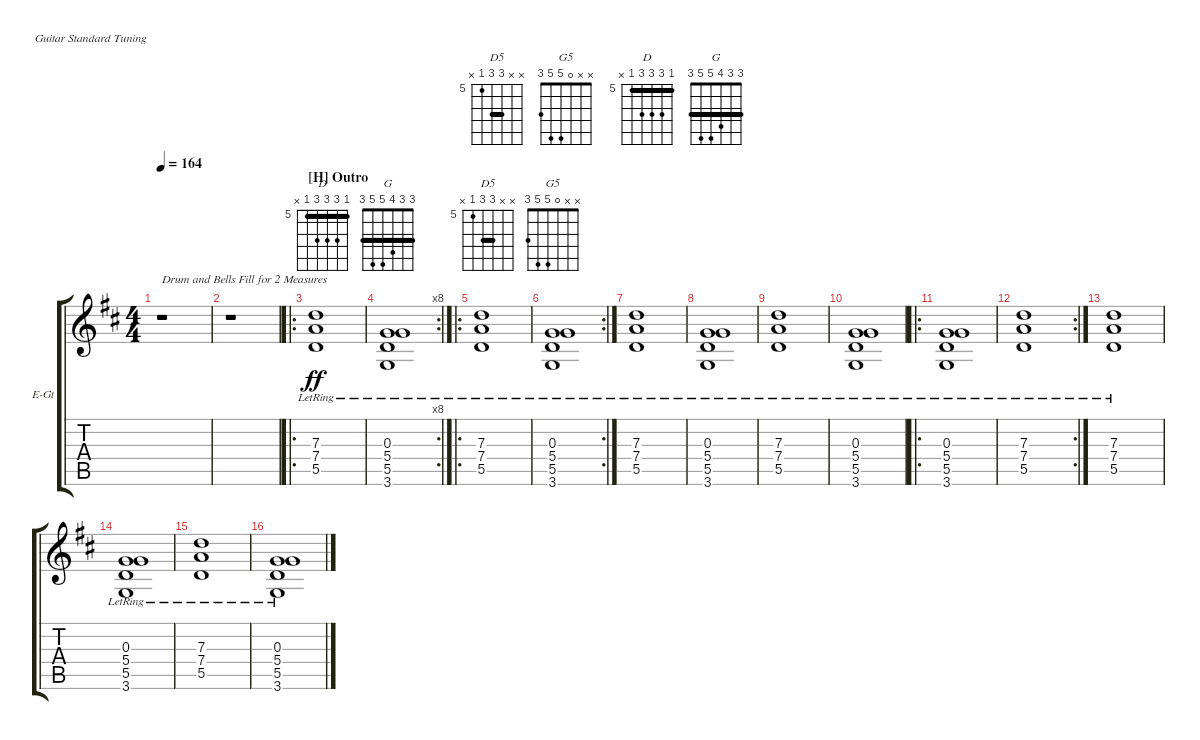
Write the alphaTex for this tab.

\bracketExtendMode groupsimilarinstruments
\firstSystemTrackNameOrientation horizontal
\otherSystemsTrackNameOrientation horizontal
\chordDiagramsInScore
\track ("Guitar Part 2" "E-Gt") {instrument distortionguitar}
\staff {score tabs}
\tuning (E4 B3 G3 D3 A2 E2)
\chord ("D5" x x 7 7 5 x) {firstfret 5 barre 7}
\chord ("G5" x x 0 5 5 3)
\chord ("D" 5 7 7 7 5 x) {firstfret 5 barre 5}
\chord ("G" 3 3 4 5 5 3) {barre (3 3)}
\ts (4 4)
\tempo 164
\clef g2
\ks d
r.1{txt "Drum and Bells Fill for 2 Measures" dy ff} |
r.1 |
\ro
\section ("H" "Outro")
(7.3{lr} 7.4{lr} 5.5{lr}).1{ch "D"} |
\rc 8
(5.4{lr} 5.5{lr} 3.6{lr} 0.3{lr}).1{ch "G"} |
\ro
(7.3{lr} 7.4{lr} 5.5{lr}).1{ch "D5"} |
\rc 2
(5.4{lr} 5.5{lr} 3.6{lr} 0.3{lr}).1{ch "G5"} |
(7.3{lr} 7.4{lr} 5.5{lr}).1 |
(5.4{lr} 5.5{lr} 3.6{lr} 0.3{lr}).1 |
(7.3{lr} 7.4{lr} 5.5{lr}).1 |
(5.4{lr} 5.5{lr} 3.6{lr} 0.3{lr}).1 |
\ro
(5.4{lr} 5.5{lr} 3.6{lr} 0.3{lr}).1 |
\rc 2
(7.3{lr} 7.4{lr} 5.5{lr}).1 |
(7.3{lr} 7.4{lr} 5.5{lr}).1 |
(5.4{lr} 5.5{lr} 3.6{lr} 0.3{lr}).1 |
(7.3{lr} 7.4{lr} 5.5{lr}).1 |
(5.4{lr} 5.5{lr} 3.6{lr} 0.3{lr}).1
